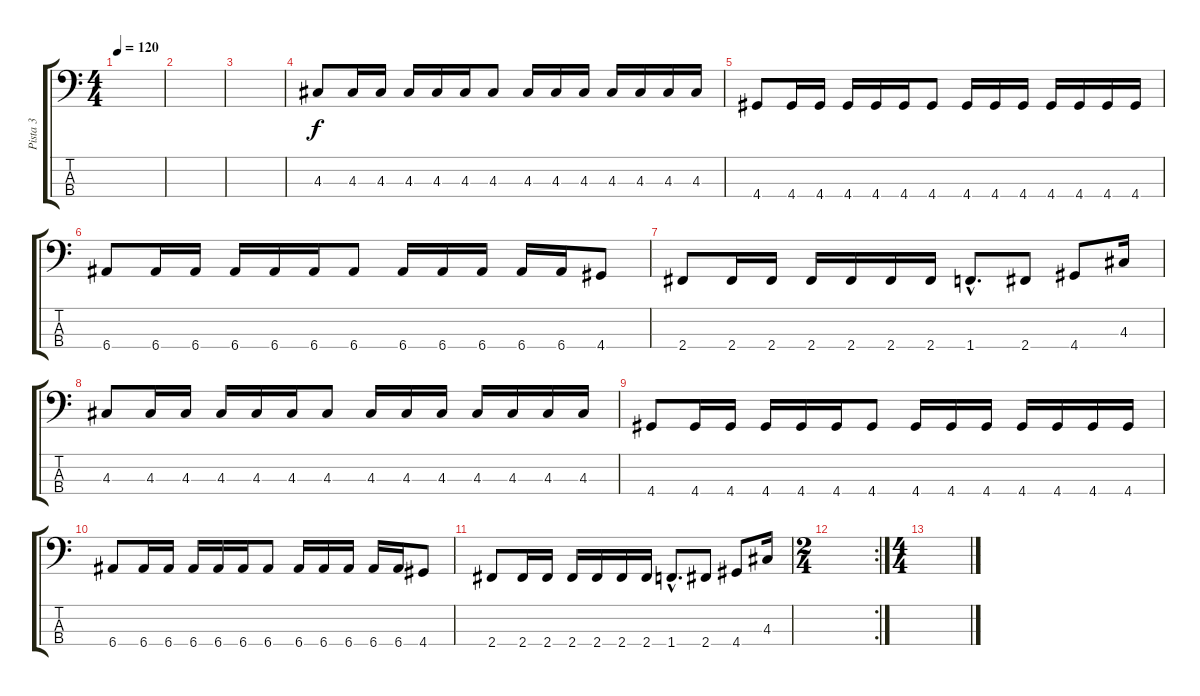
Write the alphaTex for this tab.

\track ("Pista 3" "Pista 3") {instrument electricbasspick}
\staff {score tabs}
\tuning (G2 D2 A1 E1) {hide}
\ts (4 4)
\tempo 120
\clef f4
\ks c
|
|
|
4.3.8 4.3.16 4.3.16 4.3.16 4.3.16 4.3.16 4.3.8 4.3.16 4.3.16 4.3.16 4.3.16 4.3.16 4.3.16 4.3.16 |
4.4.8 4.4.16 4.4.16 4.4.16 4.4.16 4.4.16 4.4.8 4.4.16 4.4.16 4.4.16 4.4.16 4.4.16 4.4.16 4.4.16 |
6.4.8 6.4.16 6.4.16 6.4.16 6.4.16 6.4.16 6.4.8 6.4.16 6.4.16 6.4.16 6.4.16 6.4.16 4.4.8 |
2.4.8 2.4.16 2.4.16 2.4.16 2.4.16 2.4.16 2.4.16 1.4{hac}.8{d} 2.4.8 4.4.8 4.3.16 |
4.3.8 4.3.16 4.3.16 4.3.16 4.3.16 4.3.16 4.3.8 4.3.16 4.3.16 4.3.16 4.3.16 4.3.16 4.3.16 4.3.16 |
4.4.8 4.4.16 4.4.16 4.4.16 4.4.16 4.4.16 4.4.8 4.4.16 4.4.16 4.4.16 4.4.16 4.4.16 4.4.16 4.4.16 |
6.4.8 6.4.16 6.4.16 6.4.16 6.4.16 6.4.16 6.4.8 6.4.16 6.4.16 6.4.16 6.4.16 6.4.16 4.4.8 |
2.4.8 2.4.16 2.4.16 2.4.16 2.4.16 2.4.16 2.4.16 1.4{hac}.8{d} 2.4.8 4.4.8 4.3.16 |
\rc 2
\ts (2 4)
|
\ts (4 4)
